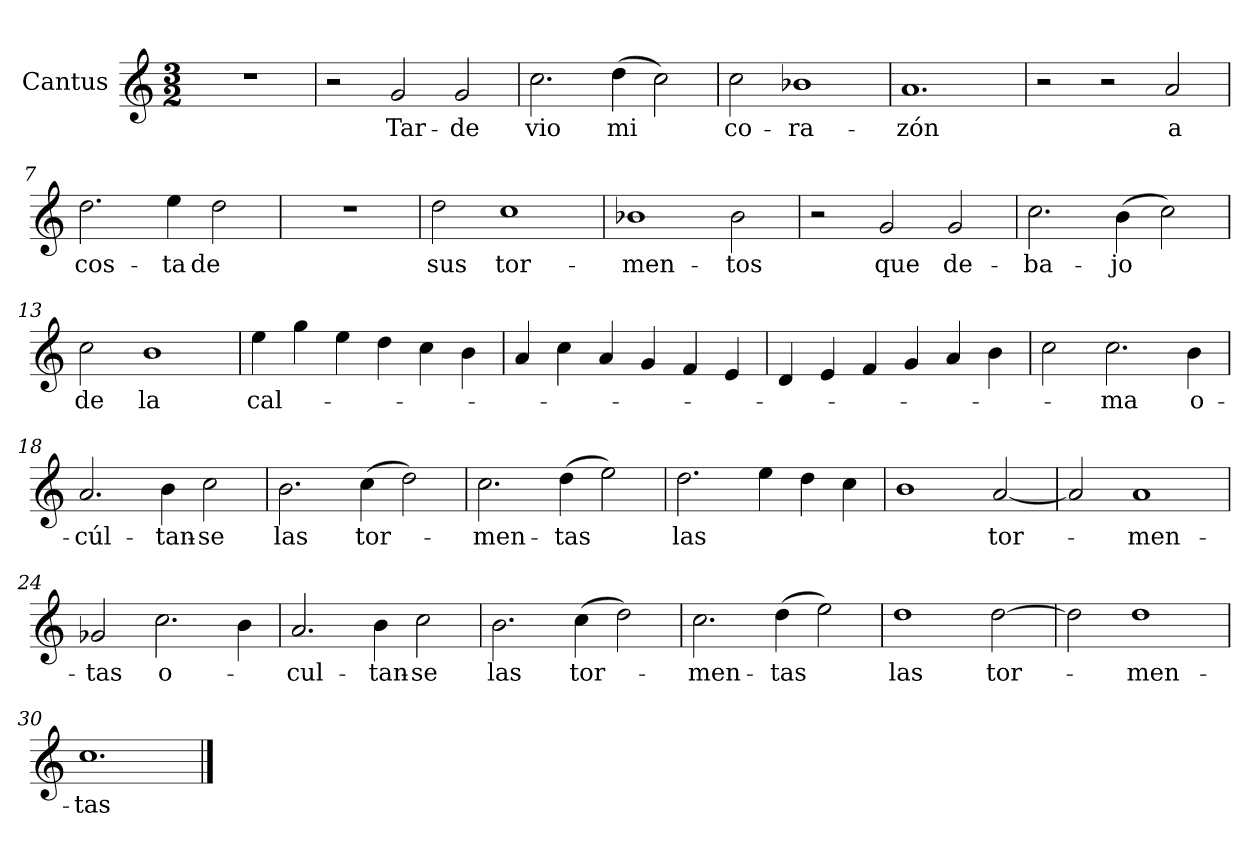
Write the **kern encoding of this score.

**kern	**text
*part1	*part1
*staff1	*staff1
*I"Cantus	*
*clefG2	*
*M3/2	*
=1	=1
1.r	.
=2	=2
2r	.
2g	Tar-
2g	-de
=3	=3
2.cc	vio
(4dd	mi
2cc)	.
=4	=4
2cc	co-
1b-X	-ra-
=5	=5
1.a	-zón
=6	=6
2r	.
2r	.
2a	a
=7	=7
2.dd	cos-
4ee	-ta
2dd	de
=8	=8
1.r	.
=9	=9
2dd	sus
1cc	tor-
=10	=10
1b-i	-men-
2b-i	-tos
=11	=11
2r	.
2g	que
2g	de-
=12	=12
2.cc	-ba-
(4b	-jo
2cc)	.
=13	=13
2cc	de
1b	la
=14	=14
4ee	cal-
4gg	.
4ee	.
4dd	.
4cc	.
4b	.
=15	=15
4a	.
4cc	.
4a	.
4g	.
4f	.
4e	.
=16	=16
4d	.
4e	.
4f	.
4g	.
4a	.
4b	.
=17	=17
2cc	.
2.cc	-ma
4b	o-
=18	=18
2.a	-cúl-
4b	-tan-
2cc	-se
=19	=19
2.b	las
(4cc	tor-
2dd)	.
=20	=20
2.cc	-men-
(4dd	-tas
2ee)	.
=21	=21
2.dd	las
4ee	.
4dd	.
4cc	.
=22	=22
1b	.
[2a	tor-
=23	=23
2a]	.
1a	-men-
=24	=24
2g-i	-tas
2.cc	o-
4b	.
=25	=25
2.a	-cul-
4b	-tan-
2cc	-se
=26	=26
2.b	las
(4cc	tor-
2dd)	.
=27	=27
2.cc	-men-
(4dd	-tas
2ee)	.
=28	=28
1dd	las
[2dd	tor-
=29	=29
2dd]	.
1dd	-men-
=30	=30
1.cc	-tas
==	==
*-	*-
